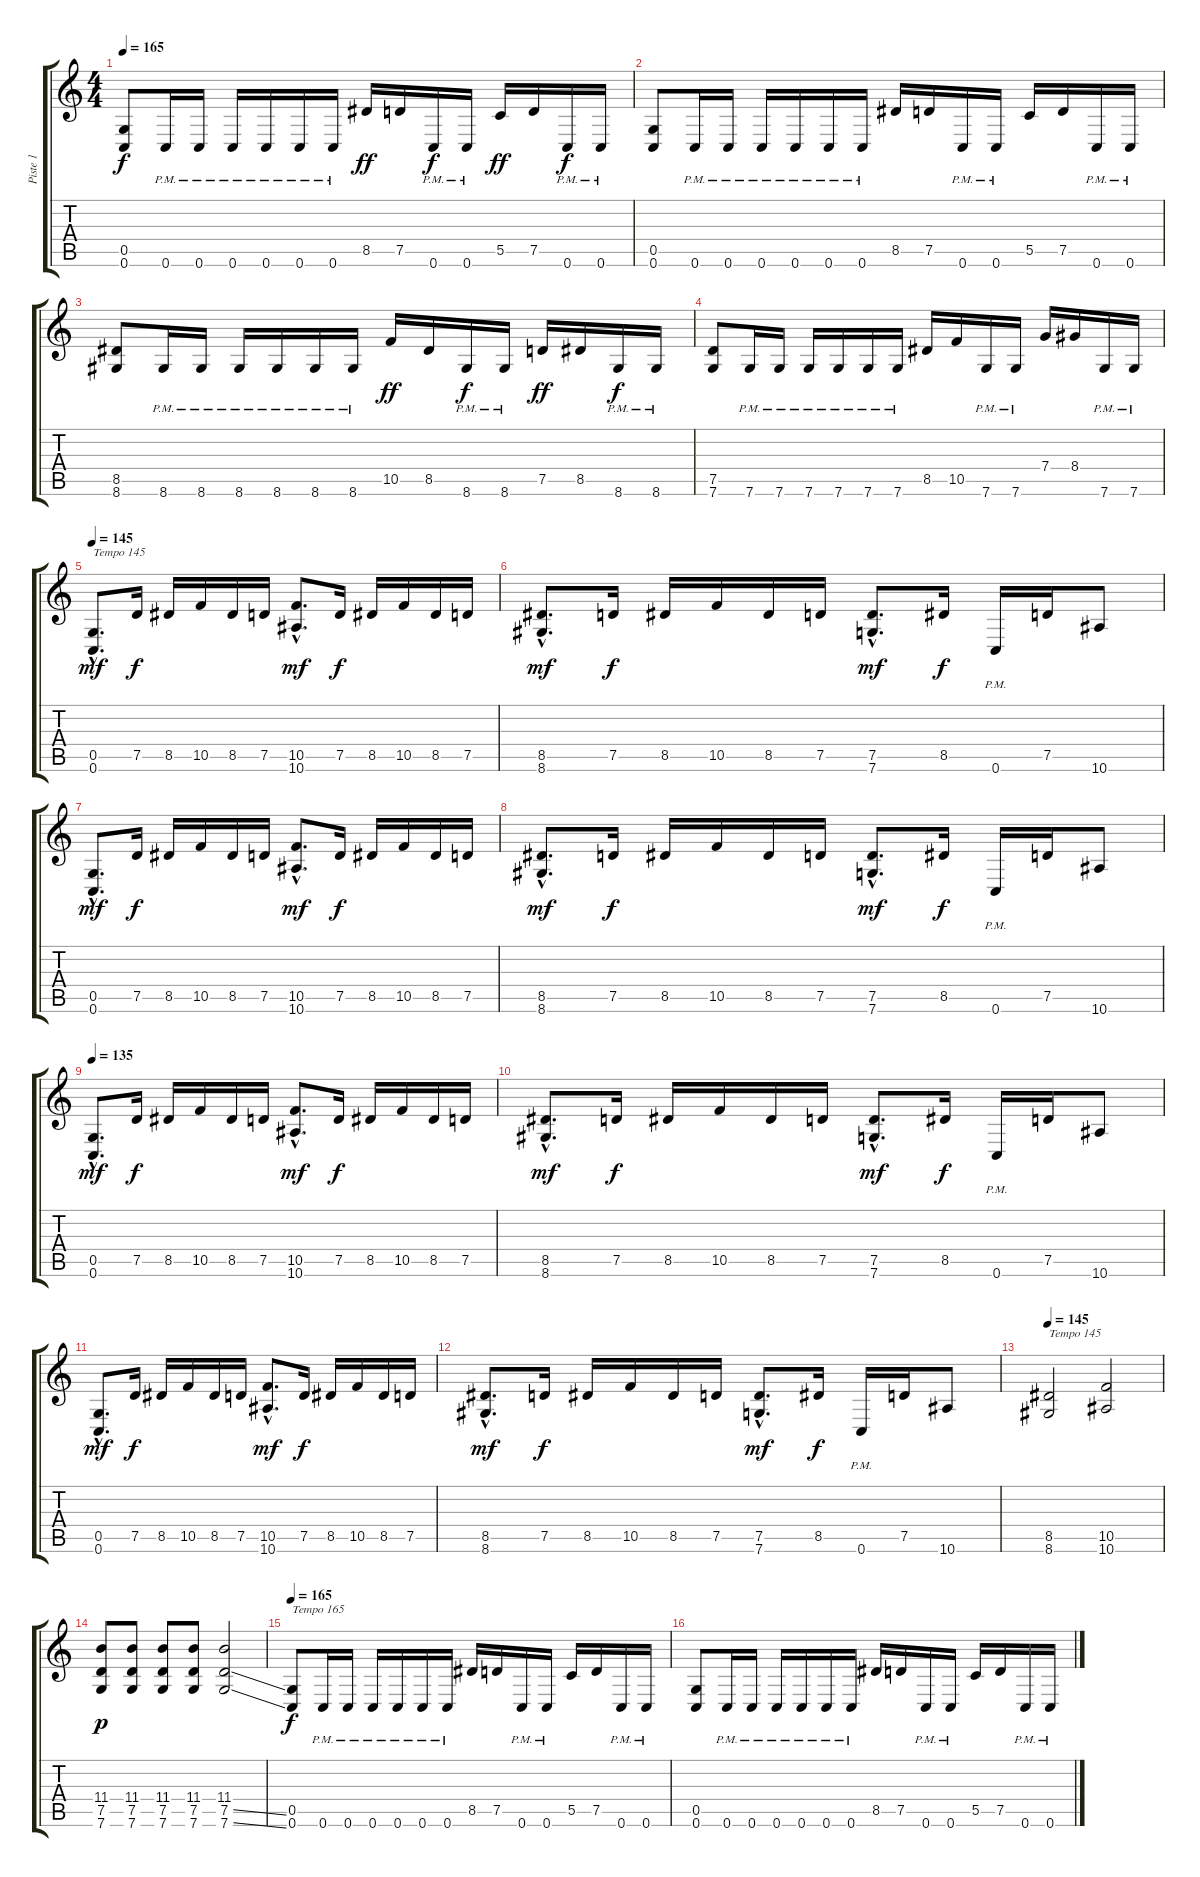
\track ("Piste 1" "Piste 1") {instrument distortionguitar}
\staff {score tabs}
\tuning (D4 A3 F3 C3 G2 C2) {hide}
\ts (4 4)
\tempo 165
\clef g2
\ks c
(0.5 0.6).8{dy f} 0.6{pm}.16 0.6{pm}.16 0.6{pm}.16 0.6{pm}.16 0.6{pm}.16 0.6{pm}.16 8.5.16{dy ff} 7.5.16 0.6{pm}.16{dy f} 0.6{pm}.16 5.5.16{dy ff} 7.5.16 0.6{pm}.16{dy f} 0.6{pm}.16 |
(0.5 0.6).8 0.6{pm}.16 0.6{pm}.16 0.6{pm}.16 0.6{pm}.16 0.6{pm}.16 0.6{pm}.16 8.5.16 7.5.16 0.6{pm}.16 0.6{pm}.16 5.5.16 7.5.16 0.6{pm}.16 0.6{pm}.16 |
(8.5 8.6).8 8.6{pm}.16 8.6{pm}.16 8.6{pm}.16 8.6{pm}.16 8.6{pm}.16 8.6{pm}.16 10.5.16{dy ff} 8.5.16 8.6{pm}.16{dy f} 8.6{pm}.16 7.5.16{dy ff} 8.5.16 8.6{pm}.16{dy f} 8.6{pm}.16 |
(7.5 7.6).8 7.6{pm}.16 7.6{pm}.16 7.6{pm}.16 7.6{pm}.16 7.6{pm}.16 7.6{pm}.16 8.5.16 10.5.16 7.6{pm}.16 7.6{pm}.16 7.4.16 8.4.16 7.6{pm}.16 7.6{pm}.16 |
\tempo 145
(0.5{hac} 0.6{hac}).8{d txt "Tempo 145" dy mf} 7.5.16{dy f} 8.5.16 10.5.16 8.5.16 7.5.16 (10.5{hac} 10.6{hac}).8{d dy mf} 7.5.16{dy f} 8.5.16 10.5.16 8.5.16 7.5.16 |
(8.5{hac} 8.6{hac}).8{d dy mf} 7.5.16{dy f} 8.5.16 10.5.16 8.5.16 7.5.16 (7.5{hac} 7.6{hac}).8{d dy mf} 8.5.16{dy f} 0.6{pm}.16 7.5.16 10.6.8 |
(0.5{hac} 0.6{hac}).8{d dy mf} 7.5.16{dy f} 8.5.16 10.5.16 8.5.16 7.5.16 (10.5{hac} 10.6{hac}).8{d dy mf} 7.5.16{dy f} 8.5.16 10.5.16 8.5.16 7.5.16 |
(8.5{hac} 8.6{hac}).8{d dy mf} 7.5.16{dy f} 8.5.16 10.5.16 8.5.16 7.5.16 (7.5{hac} 7.6{hac}).8{d dy mf} 8.5.16{dy f} 0.6{pm}.16 7.5.16 10.6.8 |
\tempo 135
(0.5{hac} 0.6{hac}).8{d dy mf} 7.5.16{dy f} 8.5.16 10.5.16 8.5.16 7.5.16 (10.5{hac} 10.6{hac}).8{d dy mf} 7.5.16{dy f} 8.5.16 10.5.16 8.5.16 7.5.16 |
(8.5{hac} 8.6{hac}).8{d dy mf} 7.5.16{dy f} 8.5.16 10.5.16 8.5.16 7.5.16 (7.5{hac} 7.6{hac}).8{d dy mf} 8.5.16{dy f} 0.6{pm}.16 7.5.16 10.6.8 |
(0.5{hac} 0.6{hac}).8{d dy mf} 7.5.16{dy f} 8.5.16 10.5.16 8.5.16 7.5.16 (10.5{hac} 10.6{hac}).8{d dy mf} 7.5.16{dy f} 8.5.16 10.5.16 8.5.16 7.5.16 |
(8.5{hac} 8.6{hac}).8{d dy mf} 7.5.16{dy f} 8.5.16 10.5.16 8.5.16 7.5.16 (7.5{hac} 7.6{hac}).8{d dy mf} 8.5.16{dy f} 0.6{pm}.16 7.5.16 10.6.8 |
\tempo 145
(8.5 8.6).2{txt "Tempo 145"} (10.5 10.6).2 |
(11.4 7.5 7.6).8{dy p} (11.4 7.5 7.6).8 (11.4 7.5 7.6).8 (11.4 7.5 7.6).8 (11.4 7.5{ss} 7.6{ss}).2 |
\tempo 165
(0.5 0.6).8{txt "Tempo 165" dy f} 0.6{pm}.16 0.6{pm}.16 0.6{pm}.16 0.6{pm}.16 0.6{pm}.16 0.6{pm}.16 8.5.16 7.5.16 0.6{pm}.16 0.6{pm}.16 5.5.16 7.5.16 0.6{pm}.16 0.6{pm}.16 |
(0.5 0.6).8 0.6{pm}.16 0.6{pm}.16 0.6{pm}.16 0.6{pm}.16 0.6{pm}.16 0.6{pm}.16 8.5.16 7.5.16 0.6{pm}.16 0.6{pm}.16 5.5.16 7.5.16 0.6{pm}.16 0.6{pm}.16
